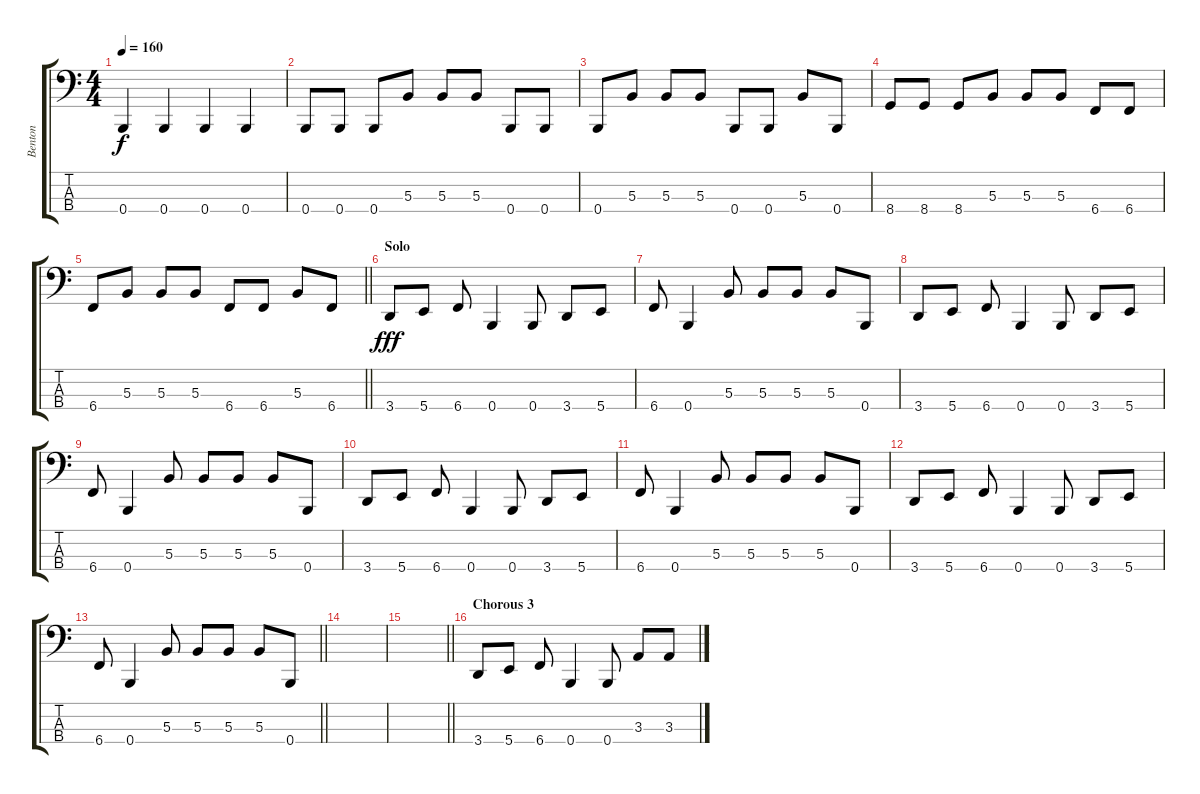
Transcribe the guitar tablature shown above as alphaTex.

\track ("Benton" "Benton") {instrument electricbassfinger}
\staff {score tabs}
\tuning (E2 B1 Gb1 B0) {hide}
\ts (4 4)
\tempo 160
\clef f4
\ks c
0.4.4{dy f} 0.4.4 0.4.4 0.4.4 |
0.4.8 0.4.8 0.4.8 5.3.8 5.3.8 5.3.8 0.4.8 0.4.8 |
0.4.8 5.3.8 5.3.8 5.3.8 0.4.8 0.4.8 5.3.8 0.4.8 |
8.4.8 8.4.8 8.4.8 5.3.8 5.3.8 5.3.8 6.4.8 6.4.8 |
\barLineRight lightlight
6.4.8 5.3.8 5.3.8 5.3.8 6.4.8 6.4.8 5.3.8 6.4.8 |
\section ("" "Solo")
3.4.8{dy fff} 5.4.8 6.4.8 0.4.4 0.4.8 3.4.8 5.4.8 |
6.4.8 0.4.4 5.3.8 5.3.8 5.3.8 5.3.8 0.4.8 |
3.4.8 5.4.8 6.4.8 0.4.4 0.4.8 3.4.8 5.4.8 |
6.4.8 0.4.4 5.3.8 5.3.8 5.3.8 5.3.8 0.4.8 |
3.4.8 5.4.8 6.4.8 0.4.4 0.4.8 3.4.8 5.4.8 |
6.4.8 0.4.4 5.3.8 5.3.8 5.3.8 5.3.8 0.4.8 |
3.4.8 5.4.8 6.4.8 0.4.4 0.4.8 3.4.8 5.4.8 |
\barLineRight lightlight
6.4.8 0.4.4 5.3.8 5.3.8 5.3.8 5.3.8 0.4.8 |
|
\barLineRight lightlight
|
\section ("" "Chorous 3")
3.4.8 5.4.8 6.4.8 0.4.4 0.4.8 3.3.8 3.3.8
